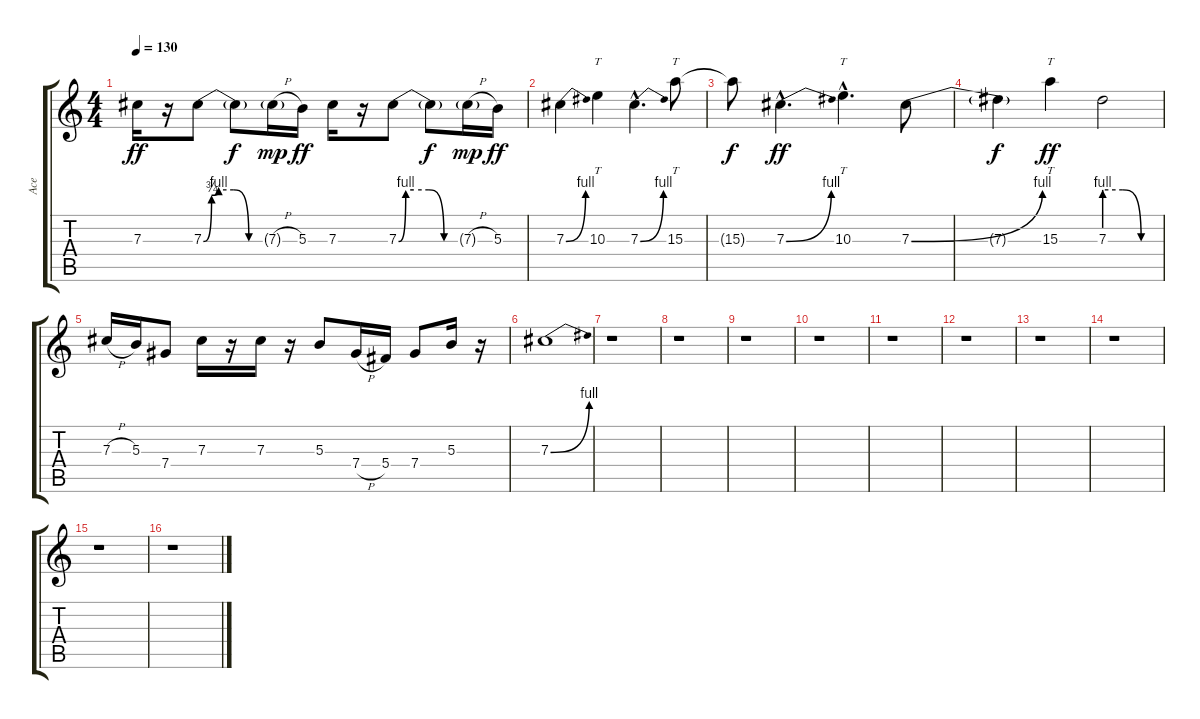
\track ("Ace" "Ace") {instrument overdrivenguitar}
\staff {score tabs}
\tuning (Eb4 Bb3 Gb3 Db3 Ab2 Eb2) {hide}
\ts (4 4)
\tempo 130
\clef g2
\ks c
7.3.16{dy ff} r.16 7.3{be (custom 0 0 8 3 15 4 30 4 45 0 60 0)}.8 7.3{t}.8{dy f} 7.3{h g}.16{dy mp} 5.3.16{dy ff} 7.3.16 r.16 7.3{be (custom 0 0 7 4 15 4 30 4 45 0 60 0)}.8 7.3{t}.8{dy f} 7.3{h g}.16{dy mp} 5.3.16{dy ff} |
7.3{be (bend 0 0 60 4)}.4 10.3.4{tt} 7.3{be (bend 0 0 60 4) hac}.4{d} 15.3.8{tt} |
15.3{t}.8{dy f} 7.3{be (bend 0 0 60 4) hac}.4{d dy ff} 10.3{hac}.4{tt d} 7.3{be (bend 0 0 60 4)}.8 |
7.3{t}.4{dy f} 15.3.4{tt dy ff} 7.3{be (custom 0 4 20 4 40 0 60 0)}.2 |
7.3{h}.16 5.3.16 7.4.8 7.3.16 r.16 7.3.16 r.16 5.3.8 7.4{h}.16 5.4.16 7.4.8 5.3.16 r.16 |
7.3{be (bend 0 0 60 4)}.1 |
r.1 |
r.1 |
r.1 |
r.1 |
r.1 |
r.1 |
r.1 |
r.1 |
r.1 |
r.1
